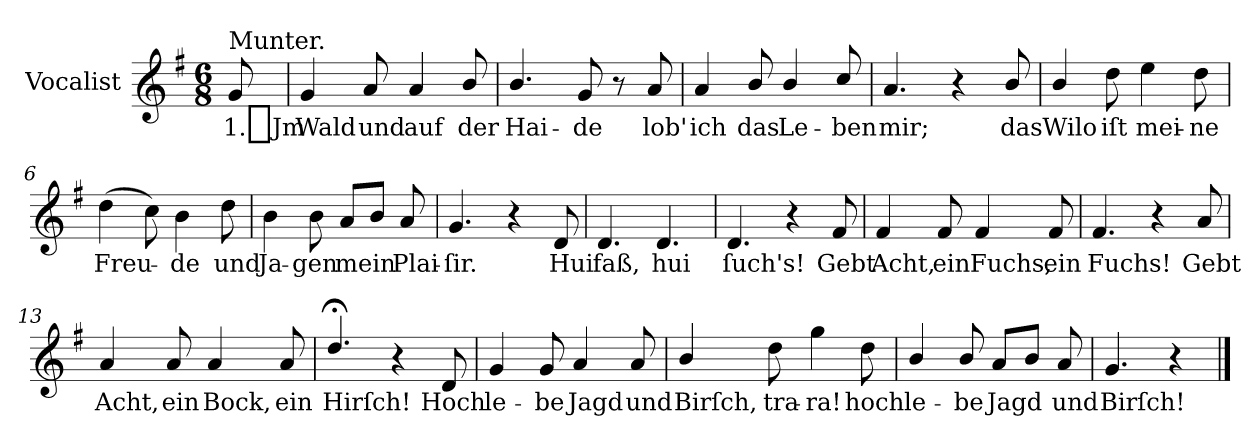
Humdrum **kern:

**kern	**text
*part1	*part1
*staff1	*staff1
*I"Vocalist	*
*k[f#]	*
*G:	*
*M6/8	*
=	=
!LO:TX:a:t=Munter.	!
8g	1._Jm
=1	=1
4g	Wald
8a	und
4a	auf
8b/	der
=2	=2
4.b/	Hai-
8g	-de
8r	.
8a	lob'
=3	=3
4a	ich
8b/	das
4b/	Le-
8cc/	-ben
=4	=4
4.a	mir;
4r	.
8b/	das
=5	=5
4b/	Wilo
8dd	iſt
4ee	mei-
8dd	-ne
=6	=6
(4dd	Freu-
8cc)	.
4b	-de
8dd	und
=7	=7
4b	Ja-
8b	-gen
8aL	mein
8bJ	.
8a	Plai-
=8	=8
4.g	-ſir.
4r	.
8d	Hui
=9	=9
4.d	faß,
4.d	hui
=10	=10
4.d	ſuch's!
4r	.
8f#	Gebt
=11	=11
4f#	Acht,
8f#	ein
4f#	Fuchs,
8f#	ein
=12	=12
4.f#	Fuchs!
4r	.
8a	Gebt
=13	=13
4a	Acht,
8a	ein
4a	Bock,
8a	ein
=14	=14
4.dd;</	Hirſch!
4r	.
8d	Hoch
=15	=15
4g	le-
8g	-be
4a	Jagd
8a	und
=16	=16
4b/	Birſch,
8dd	tra-
4gg	-ra!
8dd	hoch
=17	=17
4b/	le-
8b/	-be
8aL	Jagd
8bJ	.
8a	und
=18	=18
4.g	Birſch!
4r	.
==	==
*-	*-
